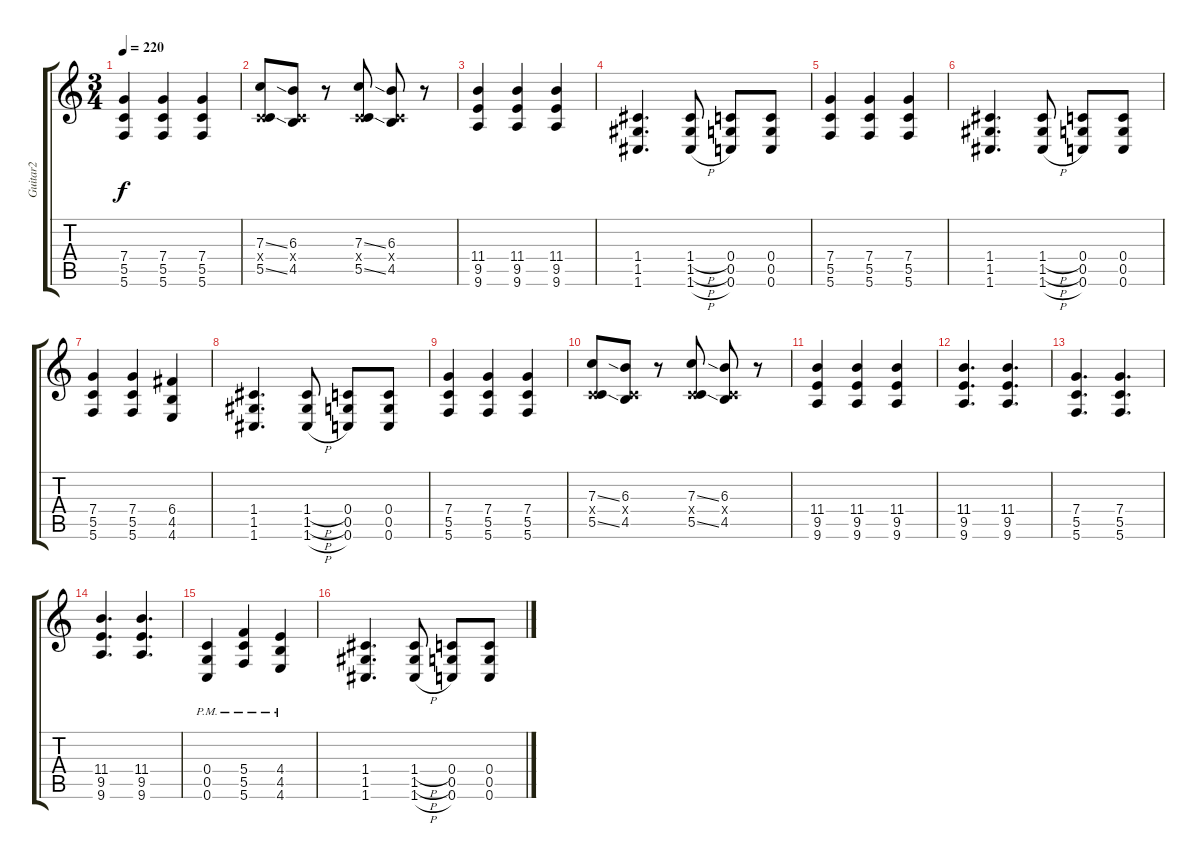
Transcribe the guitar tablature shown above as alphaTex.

\track ("Guitar2" "Guitar2") {instrument distortionguitar}
\staff {score tabs}
\tuning (D4 A3 F3 C3 G2 C2) {hide}
\ts (3 4)
\tempo 220
\clef g2
\ks c
(7.4 5.5 5.6).4{dy f} (7.4 5.5 5.6).4 (7.4 5.5 5.6).4 |
(7.3{ss} 0.4{x} 5.5{ss}).8 (6.3 0.4{x} 4.5).8 r.8 (7.3{ss} 0.4{x} 5.5{ss}).8 (6.3 0.4{x} 4.5).8 r.8 |
(11.4 9.5 9.6).4 (11.4 9.5 9.6).4 (11.4 9.5 9.6).4 |
(1.4 1.5 1.6).4{d} (1.4{h} 1.5{h} 1.6{h}).8 (0.4 0.5 0.6).8 (0.4 0.5 0.6).8 |
(7.4 5.5 5.6).4 (7.4 5.5 5.6).4 (7.4 5.5 5.6).4 |
(1.4 1.5 1.6).4{d} (1.4{h} 1.5{h} 1.6{h}).8 (0.4 0.5 0.6).8 (0.4 0.5 0.6).8 |
(7.4 5.5 5.6).4 (7.4 5.5 5.6).4 (6.4 4.5 4.6).4 |
(1.4 1.5 1.6).4{d} (1.4{h} 1.5{h} 1.6{h}).8 (0.4 0.5 0.6).8 (0.4 0.5 0.6).8 |
(7.4 5.5 5.6).4 (7.4 5.5 5.6).4 (7.4 5.5 5.6).4 |
(7.3{ss} 0.4{x} 5.5{ss}).8 (6.3 0.4{x} 4.5).8 r.8 (7.3{ss} 0.4{x} 5.5{ss}).8 (6.3 0.4{x} 4.5).8 r.8 |
(11.4 9.5 9.6).4 (11.4 9.5 9.6).4 (11.4 9.5 9.6).4 |
(11.4 9.5 9.6).4{d} (11.4 9.5 9.6).4{d} |
(7.4 5.5 5.6).4{d} (7.4 5.5 5.6).4{d} |
(11.4 9.5 9.6).4{d} (11.4 9.5 9.6).4{d} |
(0.4{pm} 0.5{pm} 0.6{pm}).4 (5.4{pm} 5.5{pm} 5.6{pm}).4 (4.4{pm} 4.5{pm} 4.6{pm}).4 |
(1.4 1.5 1.6).4{d} (1.4{h} 1.5{h} 1.6{h}).8 (0.4 0.5 0.6).8 (0.4 0.5 0.6).8
